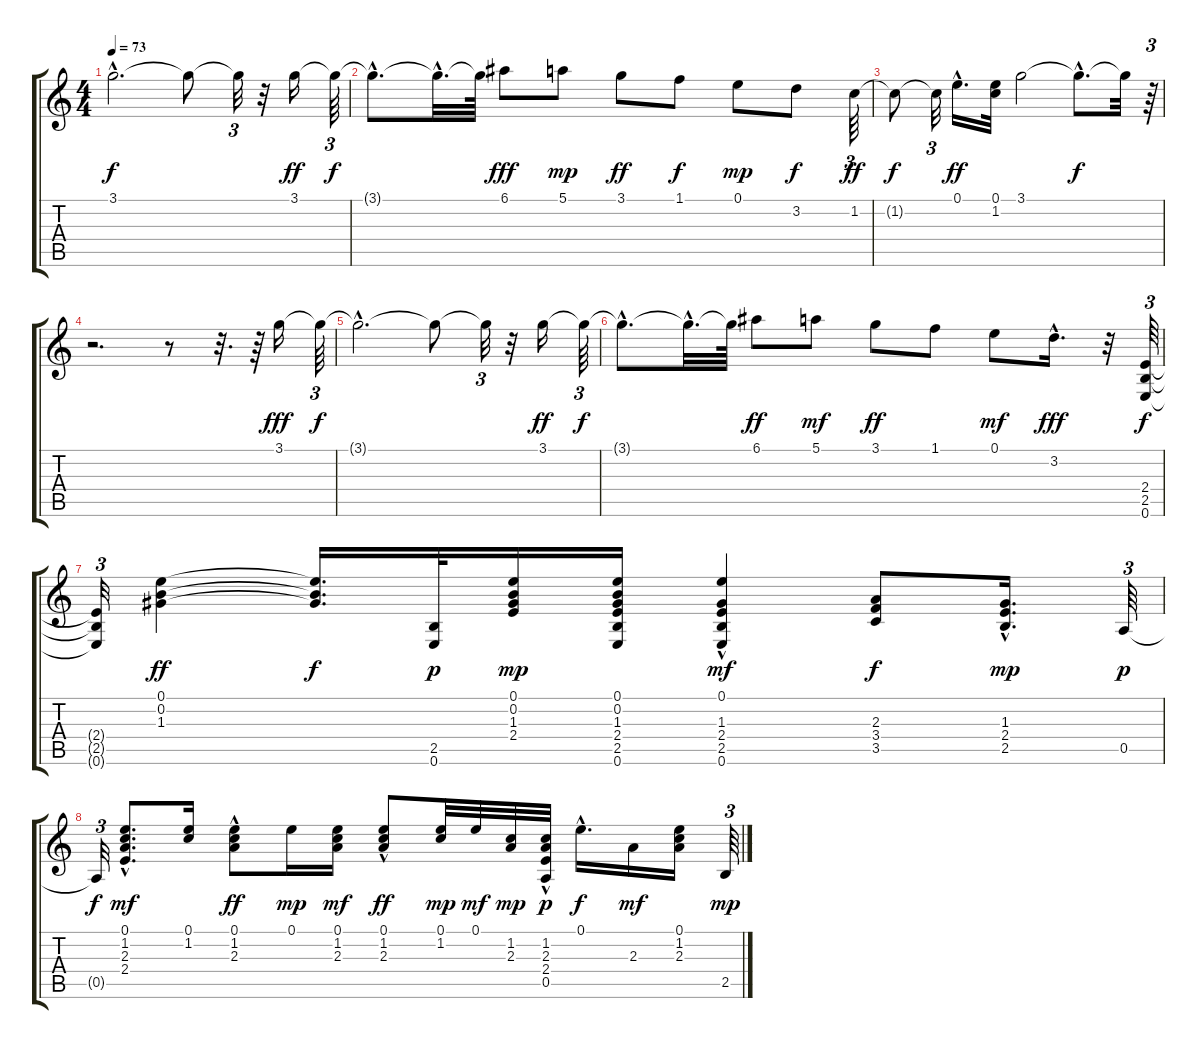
\track "" {instrument acousticguitarsteel}
\staff {score tabs}
\tuning (E4 B3 G3 D3 A2 E2) {hide}
\ts (4 4)
\tempo 73
\clef g2
\ks c
3.1{hac t}.2{d dy f} 3.1{t}.8 3.1{t}.32{tu (3 2)} r.32 3.1.16{dy ff} 3.1{t}.64{tu (3 2) dy f} |
3.1{hac t}.8{d} 3.1{hac t}.32{d} 3.1{t}.64 6.1.8{dy fff} 5.1.8{dy mp} 3.1.8{dy ff} 1.1.8{dy f} 0.1.8{dy mp} 3.2.8{dy f} 1.2.64{tu (3 2) dy ff} |
1.2{t}.8{dy f} 1.2{t}.32{tu (3 2)} 0.1{hac}.16{d dy ff} (0.1 1.2).32 3.1.2 3.1{hac t}.8{d dy f} 3.1{t}.32 r.64{tu (3 2)} |
r.2{d} r.8 r.32{d} r.64 3.1.16{dy fff} 3.1{t}.64{tu (3 2) dy f} |
3.1{hac t}.2{d} 3.1{t}.8 3.1{t}.32{tu (3 2)} r.32 3.1.16{dy ff} 3.1{t}.64{tu (3 2) dy f} |
3.1{hac t}.8{d} 3.1{hac t}.32{d} 3.1{t}.64 6.1.8{dy ff} 5.1.8{dy mf} 3.1.8{dy ff} 1.1.8 0.1.8{dy mf} 3.2{hac}.16{d dy fff} r.32 (2.4 2.5 0.6).64{tu (3 2) dy f} |
(2.4{t} 2.5{t} 0.6{t}).32{tu (3 2)} (0.1 0.2 1.3).4{dy ff} (0.1{t} 0.2{t} 1.3{t}).16{d dy f} (2.5 0.6).32{dy p} (0.1 0.2 1.3 2.4).16{dy mp} (0.1 0.2 1.3 2.4 2.5 0.6).16 (0.1{hac} 1.3{hac} 2.4{hac} 2.5{hac} 0.6).4{dy mf} (2.3 3.4 3.5).8{dy f} (1.3{hac} 2.4{hac} 2.5{hac}).16{d dy mp} 0.5.64{tu (3 2) dy p} |
0.5{t}.32{tu (3 2) dy f} (0.1{hac} 1.2{hac} 2.3 2.4{hac}).8{d dy mf} (0.1 1.2).16 (0.1 1.2{hac} 2.3{hac}).8{dy ff} 0.1.16{dy mp} (0.1 1.2 2.3).16{dy mf} (0.1 1.2 2.3{hac}).8{dy ff} (0.1 1.2).32{dy mp} 0.1.32{dy mf} (1.2 2.3).32{dy mp} (1.2{hac} 2.3 2.4{hac} 0.5).32{dy p} 0.1{hac}.16{d dy f} 2.3.16{dy mf} (0.1 1.2 2.3).16 2.5.64{tu (3 2) dy mp}
